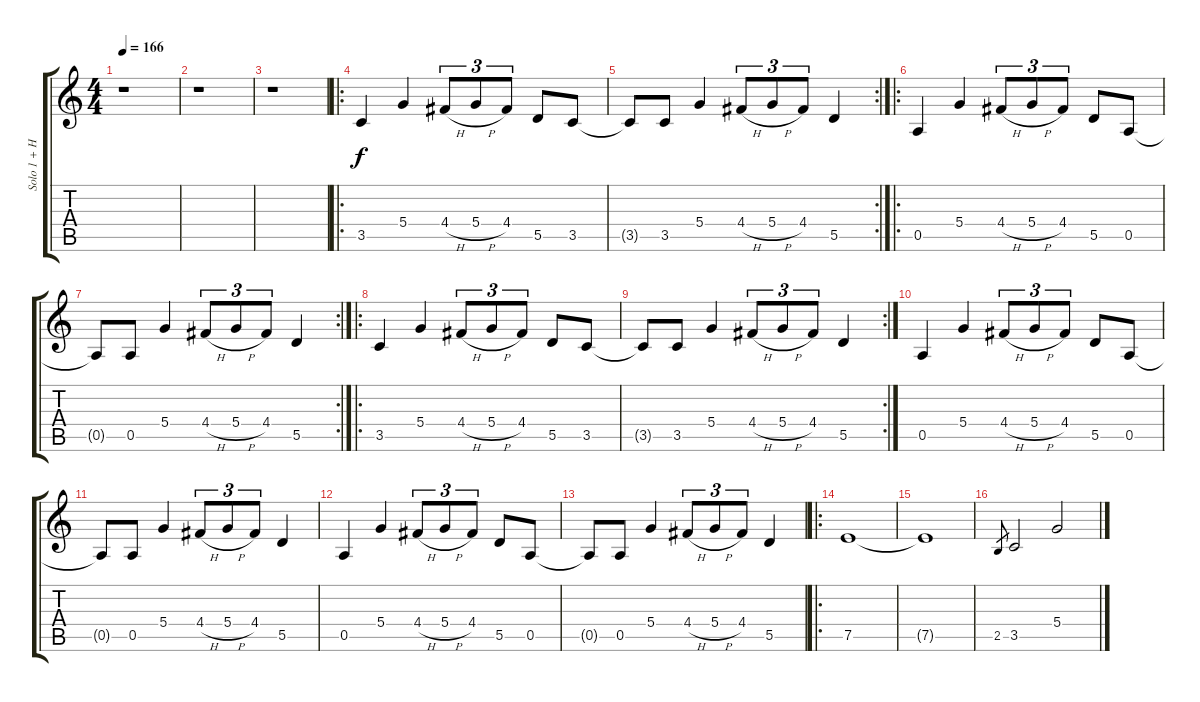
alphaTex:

\track ("Solo 1 + Harmonisé" "Solo 1 + H") {instrument distortionguitar}
\staff {score tabs}
\tuning (E4 B3 G3 D3 A2 E2) {hide}
\ts (4 4)
\tempo 166
\clef g2
\ks c
r.1{dy f} |
r.1 |
r.1 |
\ro
3.5.4 5.4.4 4.4{h}.8{tu (3 2)} 5.4{h}.8{tu (3 2)} 4.4.8{tu (3 2)} 5.5.8 3.5.8 |
\rc 2
3.5{t}.8 3.5.8 5.4.4 4.4{h}.8{tu (3 2)} 5.4{h}.8{tu (3 2)} 4.4.8{tu (3 2)} 5.5.4 |
\ro
0.5.4 5.4.4 4.4{h}.8{tu (3 2)} 5.4{h}.8{tu (3 2)} 4.4.8{tu (3 2)} 5.5.8 0.5.8 |
\rc 2
0.5{t}.8 0.5.8 5.4.4 4.4{h}.8{tu (3 2)} 5.4{h}.8{tu (3 2)} 4.4.8{tu (3 2)} 5.5.4 |
\ro
3.5.4 5.4.4 4.4{h}.8{tu (3 2)} 5.4{h}.8{tu (3 2)} 4.4.8{tu (3 2)} 5.5.8 3.5.8 |
\rc 2
3.5{t}.8 3.5.8 5.4.4 4.4{h}.8{tu (3 2)} 5.4{h}.8{tu (3 2)} 4.4.8{tu (3 2)} 5.5.4 |
0.5.4 5.4.4 4.4{h}.8{tu (3 2)} 5.4{h}.8{tu (3 2)} 4.4.8{tu (3 2)} 5.5.8 0.5.8 |
0.5{t}.8 0.5.8 5.4.4 4.4{h}.8{tu (3 2)} 5.4{h}.8{tu (3 2)} 4.4.8{tu (3 2)} 5.5.4 |
0.5.4 5.4.4 4.4{h}.8{tu (3 2)} 5.4{h}.8{tu (3 2)} 4.4.8{tu (3 2)} 5.5.8 0.5.8 |
0.5{t}.8 0.5.8 5.4.4 4.4{h}.8{tu (3 2)} 5.4{h}.8{tu (3 2)} 4.4.8{tu (3 2)} 5.5.4 |
\ro
7.5.1{volume 13} |
7.5{t}.1 |
2.5.8{gr} 3.5.2 5.4.2
